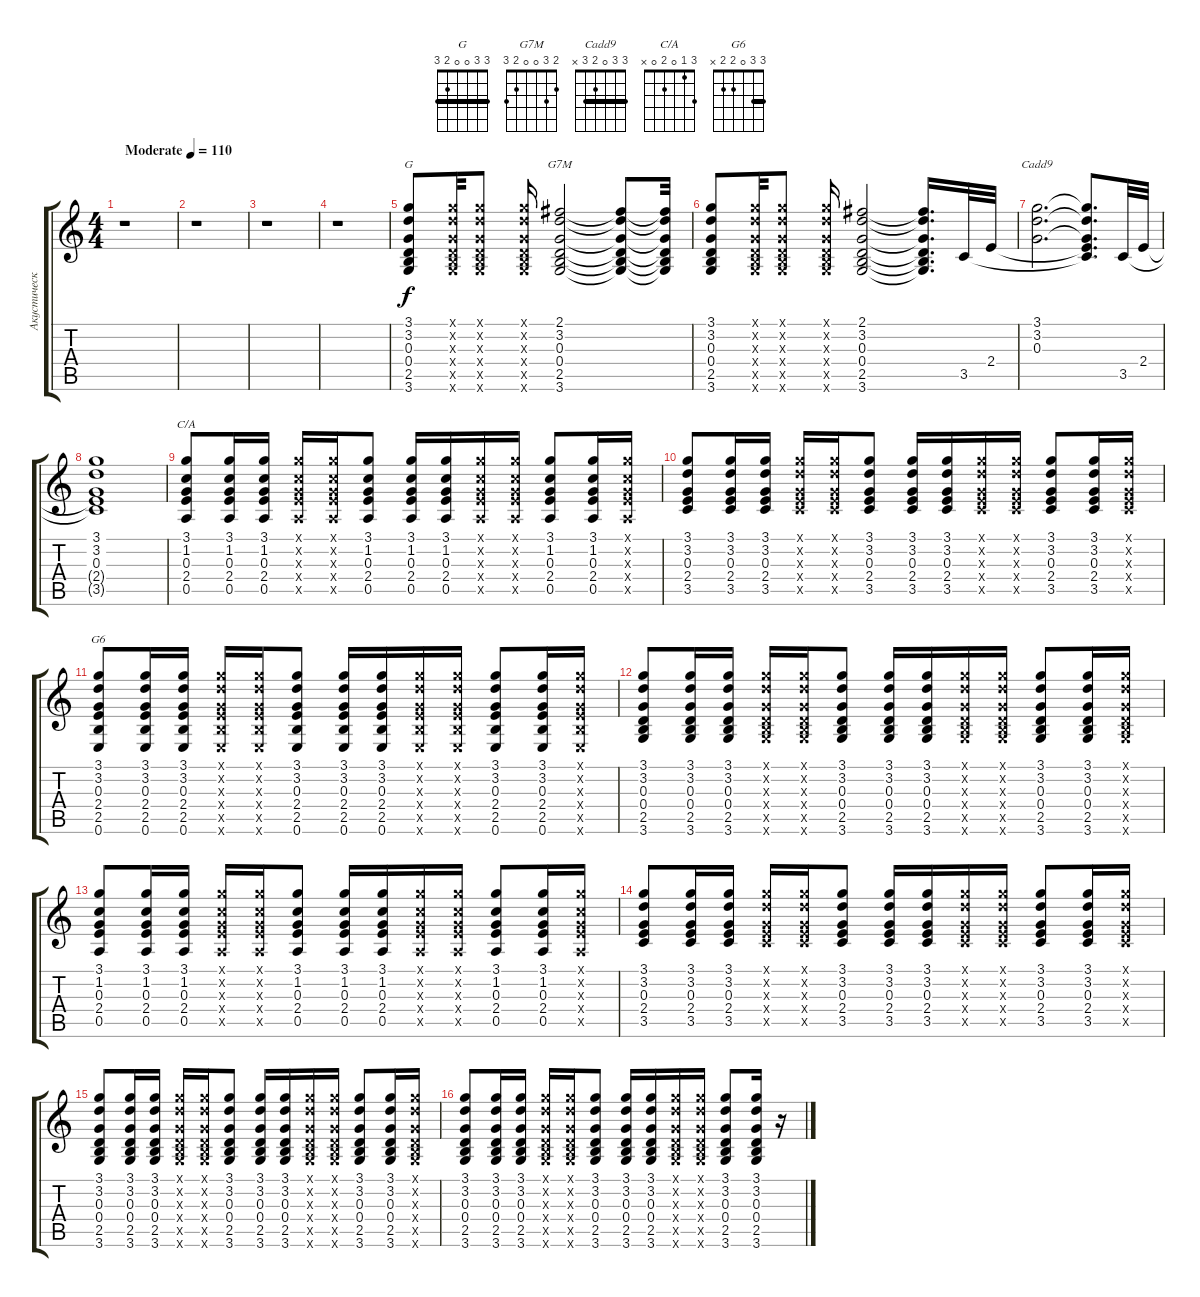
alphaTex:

\track ("Акустическая Гитара" "Акустическ") {instrument acousticguitarsteel}
\staff {score tabs}
\tuning (E4 B3 G3 D3 A2 E2) {hide}
\chord ("G" 3 3 0 0 2 3) {barre 3}
\chord ("G7M" 2 3 0 0 2 3)
\chord ("Cadd9" 3 3 0 2 3 x) {barre 3}
\chord ("C/A" 3 1 0 2 0 x)
\chord ("G6" 3 3 0 2 2 x) {barre 3}
\ts (4 4)
\tempo (110 "Moderate")
\clef g2
\ks c
r.1{dy f instrument acousticguitarsteel} |
r.1 |
r.1 |
r.1 |
(3.1 3.2 0.3 0.4 2.5 3.6).8{ch "G"} (3.1{x} 3.2{x} 0.3{x} 0.4{x} 2.5{x} 3.6{x}).32 (3.1{x} 3.2{x} 0.3{x} 0.4{x} 2.5{x} 3.6{x}).8 (3.1{x} 3.2{x} 0.3{x} 0.4{x} 2.5{x} 3.6{x}).16 (2.1 3.2 0.3 0.4 2.5 3.6).2{ch "G7M"} (2.1{t} 3.2{t} 0.3{t} 0.4{t} 2.5{t} 3.6{t}).8 (2.1{t} 3.2{t} 0.3{t} 0.4{t} 2.5{t} 3.6{t}).32 |
(3.1 3.2 0.3 0.4 2.5 3.6).8 (3.1{x} 3.2{x} 0.3{x} 0.4{x} 2.5{x} 3.6{x}).32 (3.1{x} 3.2{x} 0.3{x} 0.4{x} 2.5{x} 3.6{x}).8 (3.1{x} 3.2{x} 0.3{x} 0.4{x} 2.5{x} 3.6{x}).16 (2.1 3.2 0.3 0.4 2.5 3.6).2 (2.1{t} 3.2{t} 0.3{t} 0.4{t} 2.5{t} 3.6{t}).16{d} 3.5.32 2.4.32 |
(3.1 3.2 0.3).2{d ch "Cadd9"} (3.1{t} 3.2{t} 0.3{t} 2.4{t} 3.5{t}).8{d} 3.5.32 2.4.32 |
(3.1 3.2 0.3 2.4{t} 3.5{t}).1 |
(3.1 1.2 0.3 2.4 0.5).8{ch "C/A"} (3.1 1.2 0.3 2.4 0.5).16 (3.1 1.2 0.3 2.4 0.5).16 (3.1{x} 1.2{x} 0.3{x} 2.4{x} 0.5{x}).16 (3.1{x} 1.2{x} 0.3{x} 2.4{x} 0.5{x}).16 (3.1 1.2 0.3 2.4 0.5).8 (3.1 1.2 0.3 2.4 0.5).16 (3.1 1.2 0.3 2.4 0.5).16 (3.1{x} 1.2{x} 0.3{x} 2.4{x} 0.5{x}).16 (3.1{x} 1.2{x} 0.3{x} 2.4{x} 0.5{x}).16 (3.1 1.2 0.3 2.4 0.5).8 (3.1 1.2 0.3 2.4 0.5).16 (3.1{x} 1.2{x} 0.3{x} 2.4{x} 0.5{x}).16 |
(3.1 3.2 0.3 2.4 3.5).8 (3.1 3.2 0.3 2.4 3.5).16 (3.1 3.2 0.3 2.4 3.5).16 (3.1{x} 3.2{x} 0.3{x} 2.4{x} 3.5{x}).16 (3.1{x} 3.2{x} 0.3{x} 2.4{x} 3.5{x}).16 (3.1 3.2 0.3 2.4 3.5).8 (3.1 3.2 0.3 2.4 3.5).16 (3.1 3.2 0.3 2.4 3.5).16 (3.1{x} 3.2{x} 0.3{x} 2.4{x} 3.5{x}).16 (3.1{x} 3.2{x} 0.3{x} 2.4{x} 3.5{x}).16 (3.1 3.2 0.3 2.4 3.5).8 (3.1 3.2 0.3 2.4 3.5).16 (3.1{x} 3.2{x} 0.3{x} 2.4{x} 3.5{x}).16 |
(3.1 3.2 0.3 2.4 2.5 0.6).8{ch "G6"} (3.1 3.2 0.3 2.4 2.5 0.6).16 (3.1 3.2 0.3 2.4 2.5 0.6).16 (3.1{x} 3.2{x} 0.3{x} 2.4{x} 2.5{x} 0.6{x}).16 (3.1{x} 3.2{x} 0.3{x} 2.4{x} 2.5{x} 0.6{x}).16 (3.1 3.2 0.3 2.4 2.5 0.6).8 (3.1 3.2 0.3 2.4 2.5 0.6).16 (3.1 3.2 0.3 2.4 2.5 0.6).16 (3.1{x} 3.2{x} 0.3{x} 2.4{x} 2.5{x} 0.6{x}).16 (3.1{x} 3.2{x} 0.3{x} 2.4{x} 2.5{x} 0.6{x}).16 (3.1 3.2 0.3 2.4 2.5 0.6).8 (3.1 3.2 0.3 2.4 2.5 0.6).16 (3.1{x} 3.2{x} 0.3{x} 2.4{x} 2.5{x} 0.6{x}).16 |
(3.1 3.2 0.3 0.4 2.5 3.6).8 (3.1 3.2 0.3 0.4 2.5 3.6).16 (3.1 3.2 0.3 0.4 2.5 3.6).16 (3.1{x} 3.2{x} 0.3{x} 0.4{x} 2.5{x} 3.6{x}).16 (3.1{x} 3.2{x} 0.3{x} 0.4{x} 2.5{x} 3.6{x}).16 (3.1 3.2 0.3 0.4 2.5 3.6).8 (3.1 3.2 0.3 0.4 2.5 3.6).16 (3.1 3.2 0.3 0.4 2.5 3.6).16 (3.1{x} 3.2{x} 0.3{x} 0.4{x} 2.5{x} 3.6{x}).16 (3.1{x} 3.2{x} 0.3{x} 0.4{x} 2.5{x} 3.6{x}).16 (3.1 3.2 0.3 0.4 2.5 3.6).8 (3.1 3.2 0.3 0.4 2.5 3.6).16 (3.1{x} 3.2{x} 0.3{x} 0.4{x} 2.5{x} 3.6{x}).16 |
(3.1 1.2 0.3 2.4 0.5).8 (3.1 1.2 0.3 2.4 0.5).16 (3.1 1.2 0.3 2.4 0.5).16 (3.1{x} 1.2{x} 0.3{x} 2.4{x} 0.5{x}).16 (3.1{x} 1.2{x} 0.3{x} 2.4{x} 0.5{x}).16 (3.1 1.2 0.3 2.4 0.5).8 (3.1 1.2 0.3 2.4 0.5).16 (3.1 1.2 0.3 2.4 0.5).16 (3.1{x} 1.2{x} 0.3{x} 2.4{x} 0.5{x}).16 (3.1{x} 1.2{x} 0.3{x} 2.4{x} 0.5{x}).16 (3.1 1.2 0.3 2.4 0.5).8 (3.1 1.2 0.3 2.4 0.5).16 (3.1{x} 1.2{x} 0.3{x} 2.4{x} 0.5{x}).16 |
(3.1 3.2 0.3 2.4 3.5).8 (3.1 3.2 0.3 2.4 3.5).16 (3.1 3.2 0.3 2.4 3.5).16 (3.1{x} 3.2{x} 0.3{x} 2.4{x} 3.5{x}).16 (3.1{x} 3.2{x} 0.3{x} 2.4{x} 3.5{x}).16 (3.1 3.2 0.3 2.4 3.5).8 (3.1 3.2 0.3 2.4 3.5).16 (3.1 3.2 0.3 2.4 3.5).16 (3.1{x} 3.2{x} 0.3{x} 2.4{x} 3.5{x}).16 (3.1{x} 3.2{x} 0.3{x} 2.4{x} 3.5{x}).16 (3.1 3.2 0.3 2.4 3.5).8 (3.1 3.2 0.3 2.4 3.5).16 (3.1{x} 3.2{x} 0.3{x} 2.4{x} 3.5{x}).16 |
(3.1 3.2 0.3 0.4 2.5 3.6).8 (3.1 3.2 0.3 0.4 2.5 3.6).16 (3.1 3.2 0.3 0.4 2.5 3.6).16 (3.1{x} 3.2{x} 0.3{x} 0.4{x} 2.5{x} 3.6{x}).16 (3.1{x} 3.2{x} 0.3{x} 0.4{x} 2.5{x} 3.6{x}).16 (3.1 3.2 0.3 0.4 2.5 3.6).8 (3.1 3.2 0.3 0.4 2.5 3.6).16 (3.1 3.2 0.3 0.4 2.5 3.6).16 (3.1{x} 3.2{x} 0.3{x} 0.4{x} 2.5{x} 3.6{x}).16 (3.1{x} 3.2{x} 0.3{x} 0.4{x} 2.5{x} 3.6{x}).16 (3.1 3.2 0.3 0.4 2.5 3.6).8 (3.1 3.2 0.3 0.4 2.5 3.6).16 (3.1{x} 3.2{x} 0.3{x} 0.4{x} 2.5{x} 3.6{x}).16 |
(3.1 3.2 0.3 0.4 2.5 3.6).8 (3.1 3.2 0.3 0.4 2.5 3.6).16 (3.1 3.2 0.3 0.4 2.5 3.6).16 (3.1{x} 3.2{x} 0.3{x} 0.4{x} 2.5{x} 3.6{x}).16 (3.1{x} 3.2{x} 0.3{x} 0.4{x} 2.5{x} 3.6{x}).16 (3.1 3.2 0.3 0.4 2.5 3.6).8 (3.1 3.2 0.3 0.4 2.5 3.6).16 (3.1 3.2 0.3 0.4 2.5 3.6).16 (3.1{x} 3.2{x} 0.3{x} 0.4{x} 2.5{x} 3.6{x}).16 (3.1{x} 3.2{x} 0.3{x} 0.4{x} 2.5{x} 3.6{x}).16 (3.1 3.2 0.3 0.4 2.5 3.6).8 (3.1 3.2 0.3 0.4 2.5 3.6).16 r.16
